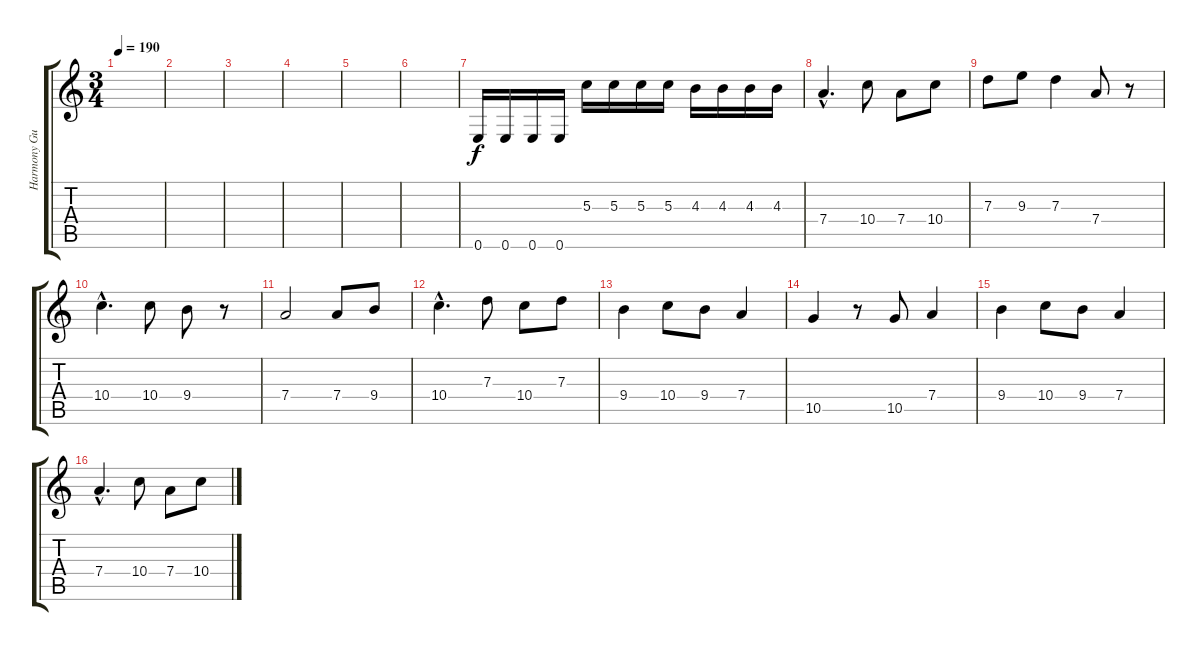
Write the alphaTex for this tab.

\track ("Harmony Guitar" "Harmony Gu") {instrument distortionguitar}
\staff {score tabs}
\tuning (E4 B3 G3 D3 A2 E2) {hide}
\ts (3 4)
\tempo 190
\clef g2
\ks c
|
|
|
|
|
|
0.6.16 0.6.16 0.6.16 0.6.16 5.3.16 5.3.16 5.3.16 5.3.16 4.3.16 4.3.16 4.3.16 4.3.16 |
7.4{hac}.4{d} 10.4.8 7.4.8 10.4.8 |
7.3.8 9.3.8 7.3.4 7.4.8 r.8 |
10.4{hac}.4{d} 10.4.8 9.4.8 r.8 |
7.4.2 7.4.8 9.4.8 |
10.4{hac}.4{d} 7.3.8 10.4.8 7.3.8 |
9.4.4 10.4.8 9.4.8 7.4.4 |
10.5.4 r.8 10.5.8 7.4.4 |
9.4.4 10.4.8 9.4.8 7.4.4 |
7.4{hac}.4{d} 10.4.8 7.4.8 10.4.8
